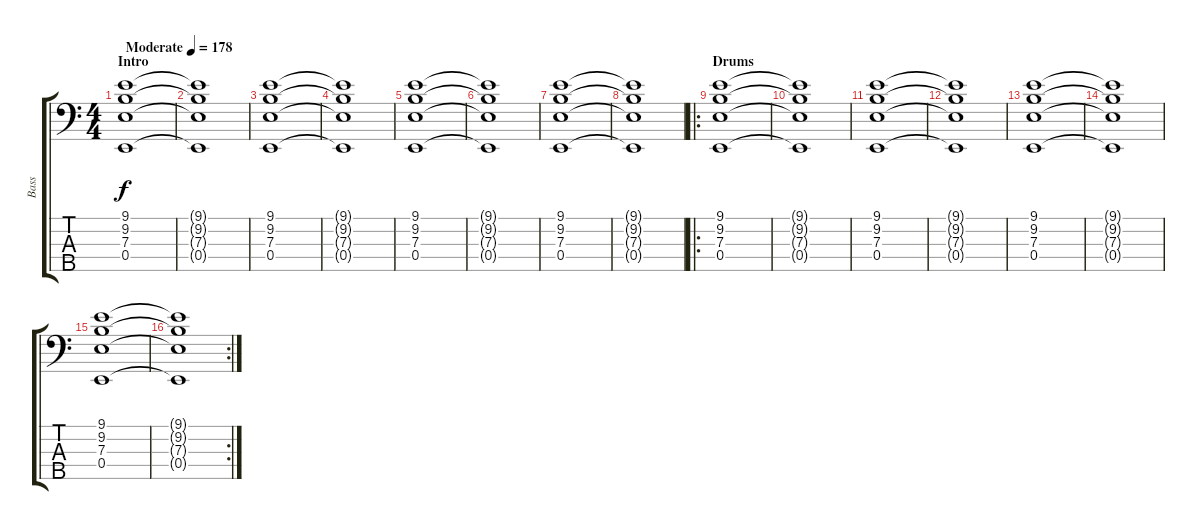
\track ("Bass" "Bass") {instrument electricbassfinger}
\staff {score tabs}
\tuning (G2 D2 A1 E1 B0) {hide}
\ts (4 4)
\section ("" "Intro")
\tempo (178 "Moderate")
\clef f4
\ks c
(9.1 9.2 7.3 0.4).1{dy f instrument electricbassfinger} |
(9.1{t} 9.2{t} 7.3{t} 0.4{t}).1 |
(9.1 9.2 7.3 0.4).1 |
(9.1{t} 9.2{t} 7.3{t} 0.4{t}).1 |
(9.1 9.2 7.3 0.4).1 |
(9.1{t} 9.2{t} 7.3{t} 0.4{t}).1 |
(9.1 9.2 7.3 0.4).1 |
(9.1{t} 9.2{t} 7.3{t} 0.4{t}).1 |
\ro
\section ("" "Drums")
(9.1 9.2 7.3 0.4).1 |
(9.1{t} 9.2{t} 7.3{t} 0.4{t}).1 |
(9.1 9.2 7.3 0.4).1 |
(9.1{t} 9.2{t} 7.3{t} 0.4{t}).1 |
(9.1 9.2 7.3 0.4).1 |
(9.1{t} 9.2{t} 7.3{t} 0.4{t}).1 |
(9.1 9.2 7.3 0.4).1 |
\rc 2
(9.1{t} 9.2{t} 7.3{t} 0.4{t}).1
